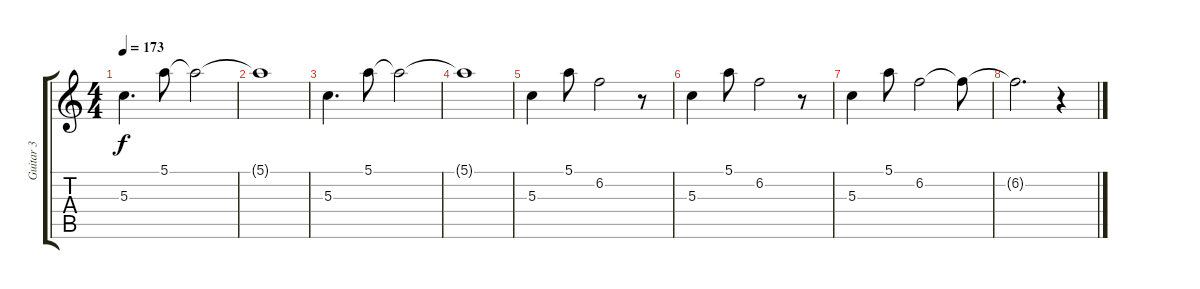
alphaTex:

\track ("Guitar 3" "Guitar 3") {instrument acousticguitarsteel}
\staff {score tabs}
\tuning (E4 B3 G3 D3 A2 E2) {hide}
\ts (4 4)
\tempo 173
\clef g2
\ks c
5.3.4{d dy f} 5.1.8 5.1{t}.2 |
5.1{t}.1 |
5.3.4{d} 5.1.8 5.1{t}.2 |
5.1{t}.1 |
5.3.4 5.1.8 6.2.2 r.8 |
5.3.4 5.1.8 6.2.2 r.8 |
5.3.4 5.1.8 6.2.2 6.2{t}.8 |
6.2{t}.2{d} r.4
